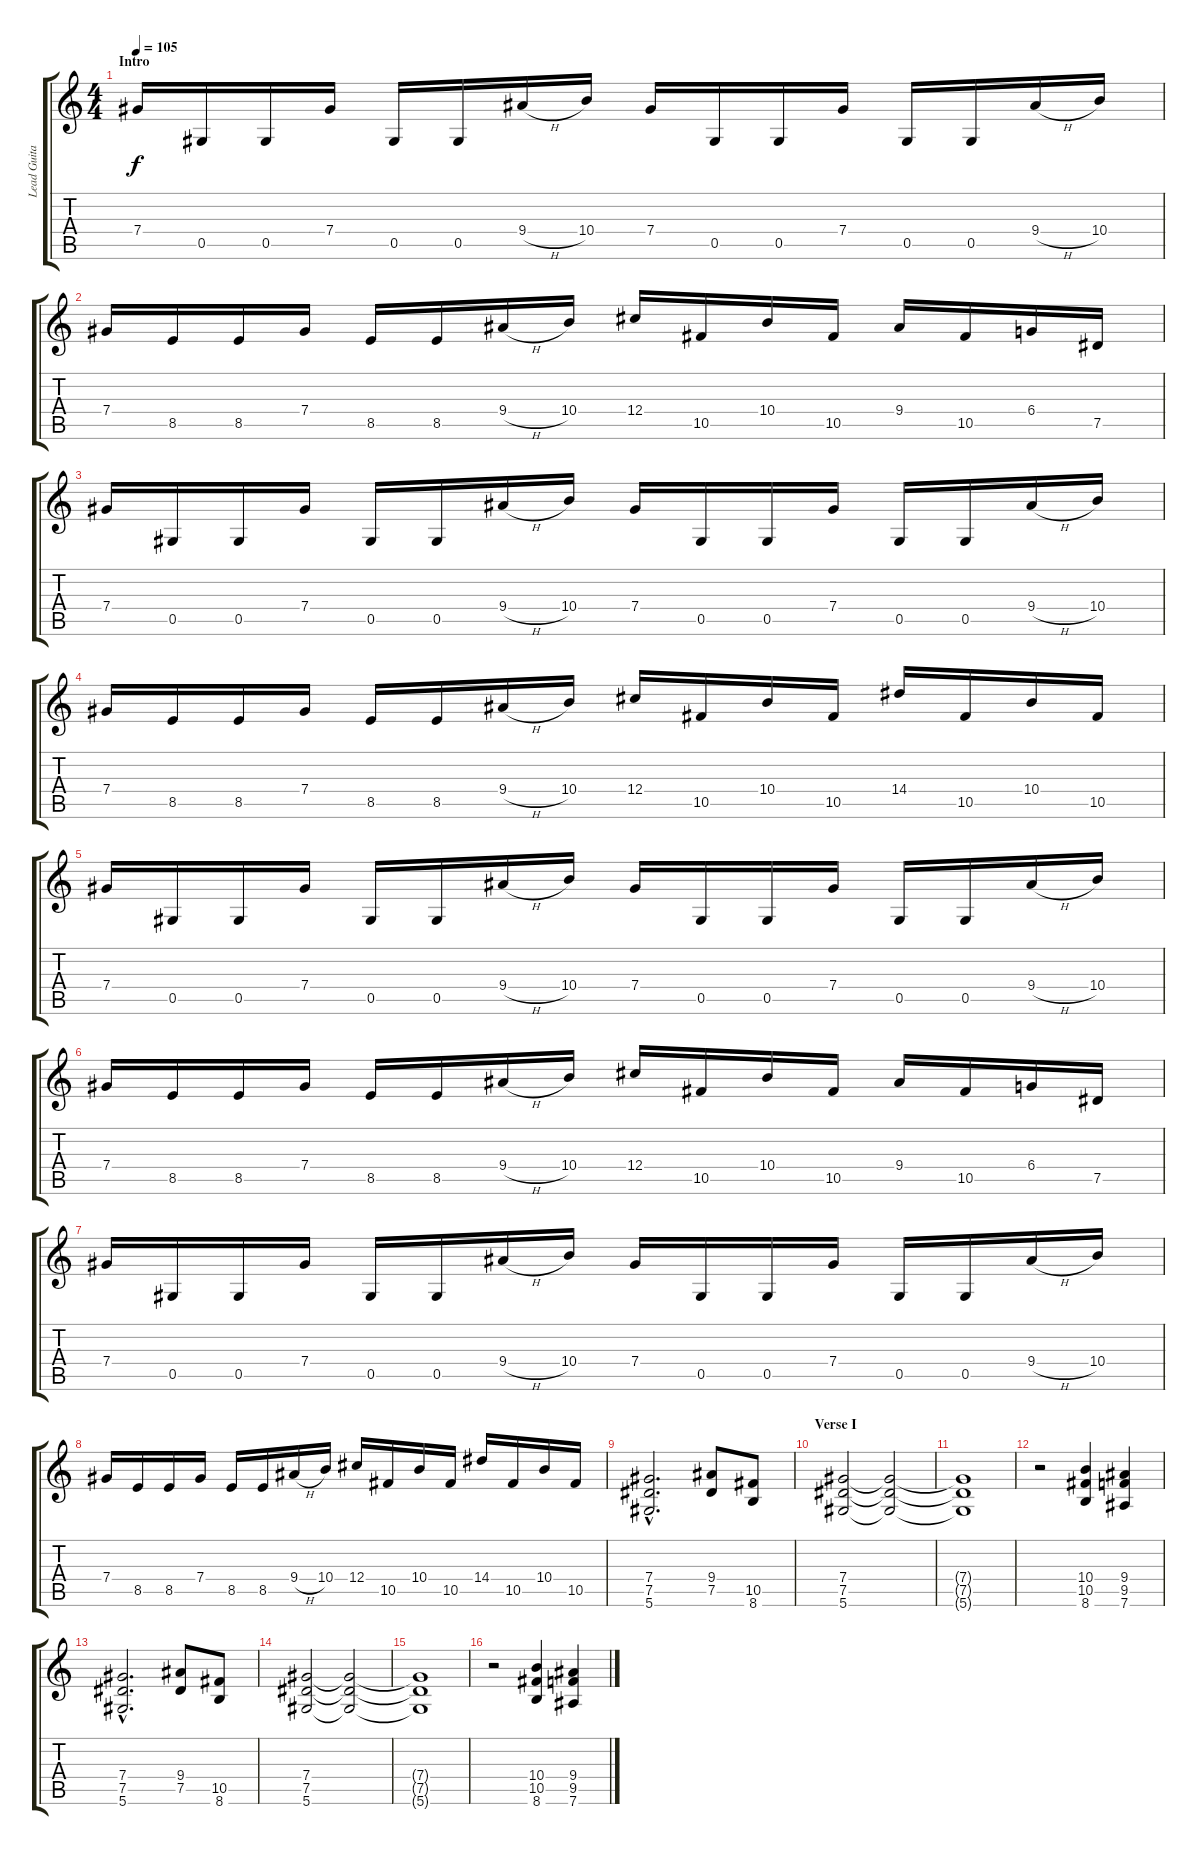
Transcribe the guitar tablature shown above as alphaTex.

\track ("Lead Guitar" "Lead Guita") {instrument distortionguitar}
\staff {score tabs}
\tuning (Eb4 Bb3 Gb3 Db3 Ab2 Eb2) {hide}
\ts (4 4)
\section ("" "Intro")
\tempo 105
\clef g2
\ks c
7.4.16{dy f instrument distortionguitar} 0.5.16 0.5.16 7.4.16 0.5.16 0.5.16 9.4{h}.16 10.4.16 7.4.16 0.5.16 0.5.16 7.4.16 0.5.16 0.5.16 9.4{h}.16 10.4.16 |
7.4.16 8.5.16 8.5.16 7.4.16 8.5.16 8.5.16 9.4{h}.16 10.4.16 12.4.16 10.5.16 10.4.16 10.5.16 9.4.16 10.5.16 6.4.16 7.5.16 |
7.4.16 0.5.16 0.5.16 7.4.16 0.5.16 0.5.16 9.4{h}.16 10.4.16 7.4.16 0.5.16 0.5.16 7.4.16 0.5.16 0.5.16 9.4{h}.16 10.4.16 |
7.4.16 8.5.16 8.5.16 7.4.16 8.5.16 8.5.16 9.4{h}.16 10.4.16 12.4.16 10.5.16 10.4.16 10.5.16 14.4.16 10.5.16 10.4.16 10.5.16 |
7.4.16 0.5.16 0.5.16 7.4.16 0.5.16 0.5.16 9.4{h}.16 10.4.16 7.4.16 0.5.16 0.5.16 7.4.16 0.5.16 0.5.16 9.4{h}.16 10.4.16 |
7.4.16 8.5.16 8.5.16 7.4.16 8.5.16 8.5.16 9.4{h}.16 10.4.16 12.4.16 10.5.16 10.4.16 10.5.16 9.4.16 10.5.16 6.4.16 7.5.16 |
7.4.16 0.5.16 0.5.16 7.4.16 0.5.16 0.5.16 9.4{h}.16 10.4.16 7.4.16 0.5.16 0.5.16 7.4.16 0.5.16 0.5.16 9.4{h}.16 10.4.16 |
7.4.16 8.5.16 8.5.16 7.4.16 8.5.16 8.5.16 9.4{h}.16 10.4.16 12.4.16 10.5.16 10.4.16 10.5.16 14.4.16 10.5.16 10.4.16 10.5.16 |
(7.4{hac} 7.5{hac} 5.6{hac}).2{d} (9.4 7.5).8 (10.5 8.6).8 |
\section ("" "Verse I")
(7.4 7.5 5.6).2 (7.4{t} 7.5{t} 5.6{t}).2{volume 0} |
(7.4{t} 7.5{t} 5.6{t}).1 |
r.2{volume 16} (10.4 10.5 8.6).4 (9.4 9.5 7.6).4 |
(7.4{hac} 7.5{hac} 5.6{hac}).2{d} (9.4 7.5).8 (10.5 8.6).8 |
(7.4 7.5 5.6).2 (7.4{t} 7.5{t} 5.6{t}).2{volume 0} |
(7.4{t} 7.5{t} 5.6{t}).1 |
r.2{volume 16} (10.4 10.5 8.6).4 (9.4 9.5 7.6).4
